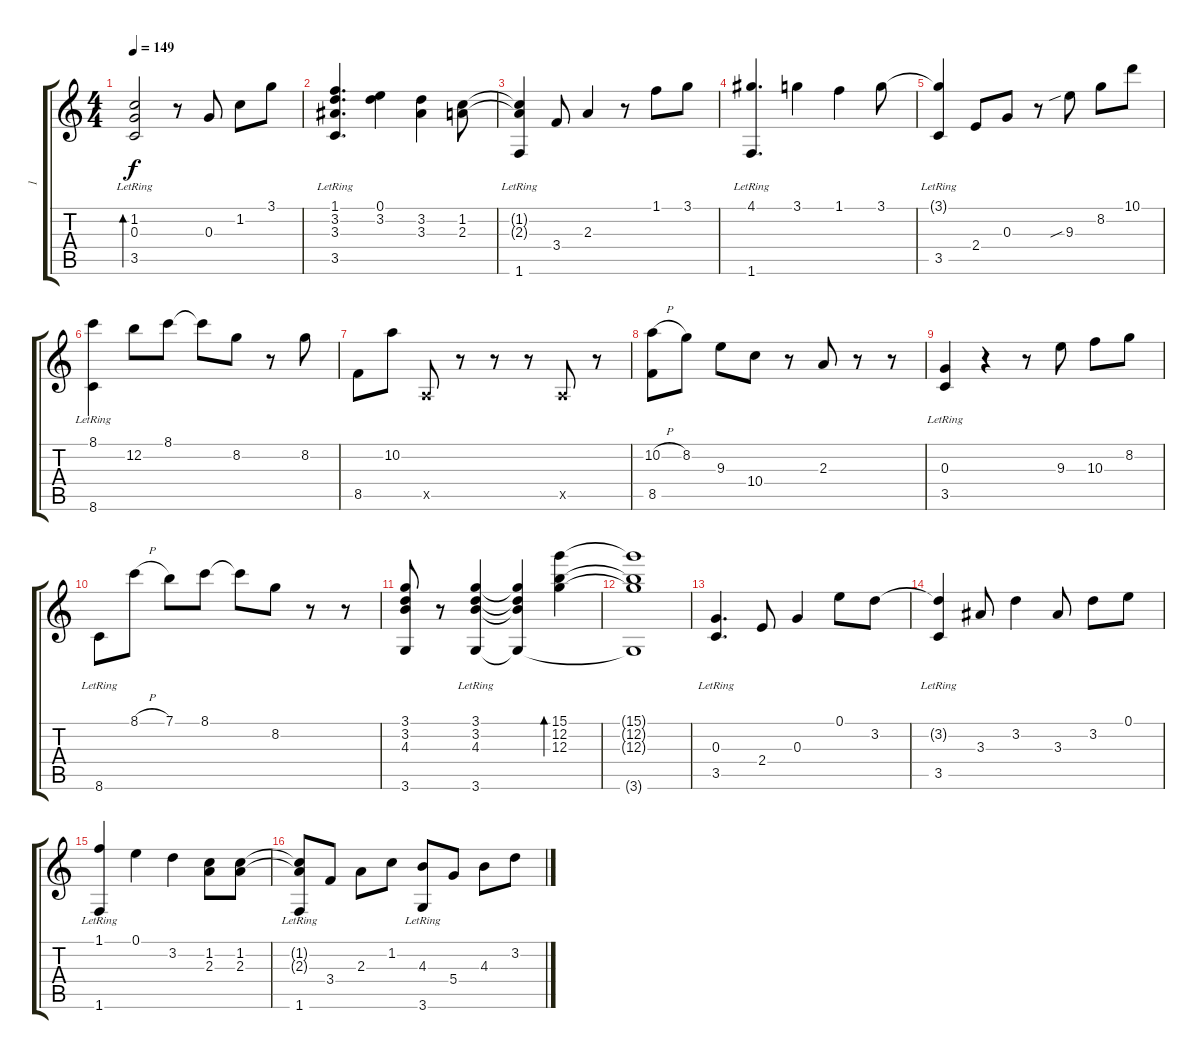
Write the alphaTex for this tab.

\track ("1" "1") {instrument acousticguitarsteel}
\staff {score tabs}
\tuning (E4 B3 G3 D3 A2 E2) {hide}
\ts (4 4)
\tempo 149
\clef g2
\ks c
(1.2 0.3 3.5{lr}).2{bd 240 dy f instrument acousticguitarsteel} r.8 0.3.8 1.2.8 3.1.8 |
(1.1 3.2 3.3 3.5{lr}).4{d} (0.1 3.2).4 (3.2 3.3).4 (1.2 2.3).8 |
(1.2{t} 2.3{t} 1.6{lr}).4 3.4.8 2.3.4 r.8 1.1.8 3.1.8 |
(4.1 1.6{lr}).4{d} 3.1.4 1.1.4 3.1.8 |
(3.1{t} 3.5{lr}).4 2.4.8 0.3.8 r.8 9.3{sib}.8 8.2.8 10.1.8 |
(8.1 8.6{lr}).4 12.2.8 8.1.8 8.1{t}.8 8.2.8 r.8 8.2.8 |
8.5.8 10.2.8 0.5{x}.8 r.8 r.8 r.8 0.5{x}.8 r.8 |
(10.2{h} 8.5).8 8.2.8 9.3.8 10.4.8 r.8 2.3.8 r.8 r.8 |
(0.3 3.5{lr}).4 r.4 r.8 9.3.8 10.3.8 8.2.8 |
8.6{lr}.8 8.1{h}.8 7.1.8 8.1.8 8.1{t}.8 8.2.8 r.8 r.8 |
(3.1 3.2 4.3 3.6).8 r.8 (3.1 3.2 4.3 3.6{lr}).4 (3.1{t} 3.2{t} 4.3{t} 3.6{t}).4 (15.1 12.2 12.3).4{bd 480} |
(15.1{t} 12.2{t} 12.3{t} 3.6{t}).1 |
(0.3 3.5{lr}).4{d} 2.4.8 0.3.4 0.1.8 3.2.8 |
(3.2{t} 3.5{lr}).4 3.3.8 3.2.4 3.3.8 3.2.8 0.1.8 |
(1.1 1.6{lr}).4 0.1.4 3.2.4 (1.2 2.3).8 (1.2 2.3).8 |
(1.2{t} 2.3{t} 1.6{lr}).8 3.4.8 2.3.8 1.2.8 (4.3 3.6{lr}).8 5.4.8 4.3.8 3.2.8
